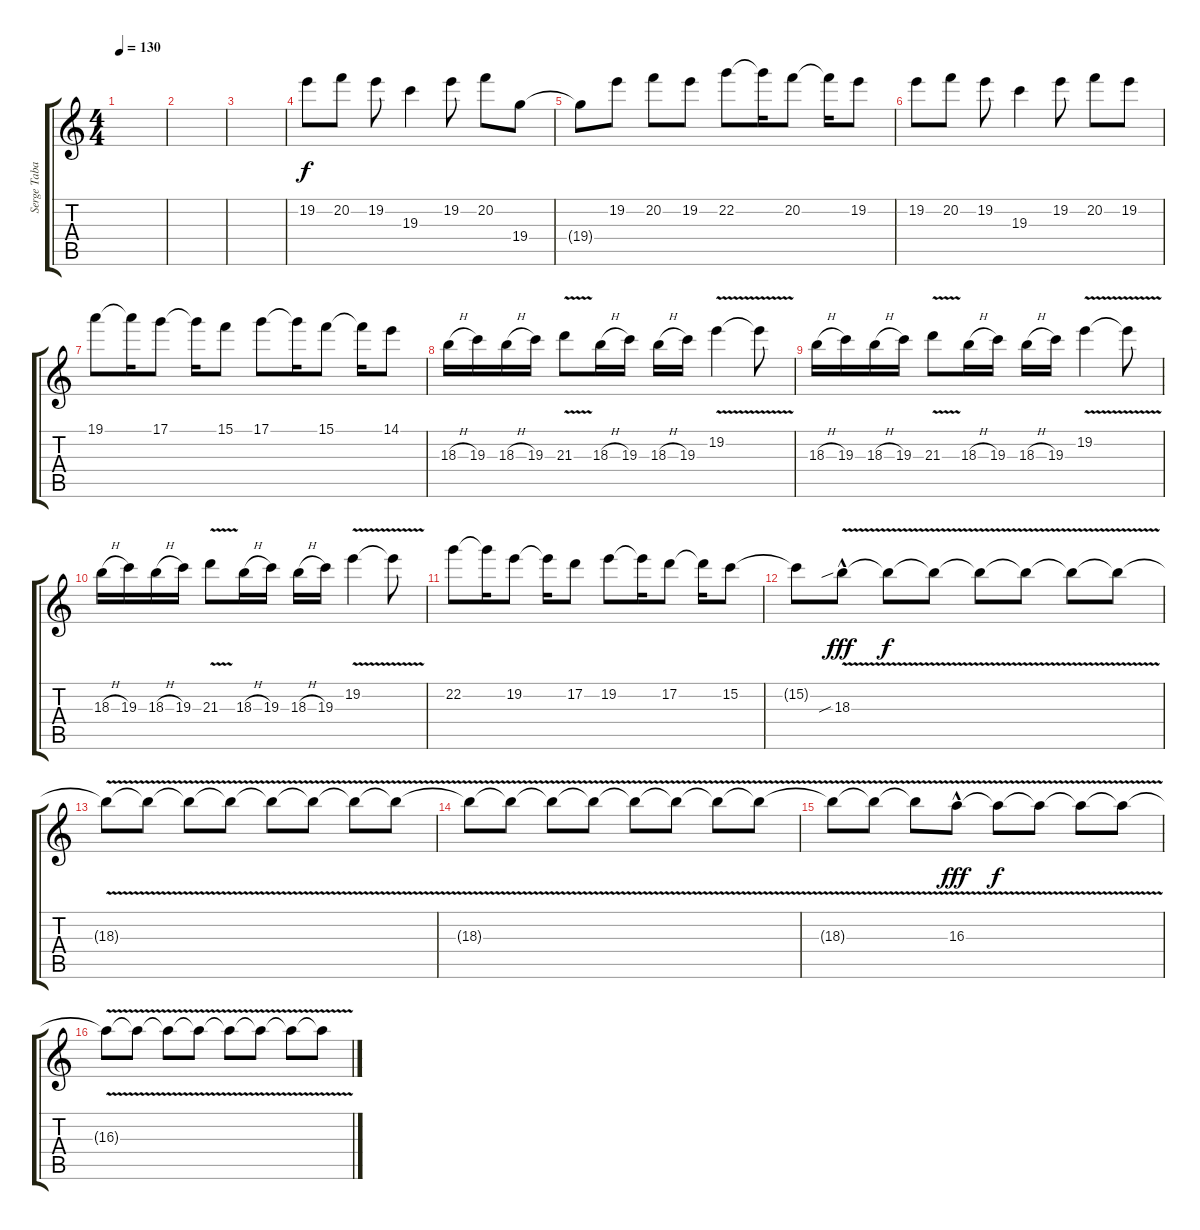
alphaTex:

\track ("Serge Tabachnikov " "Serge Taba") {instrument overdrivenguitar}
\staff {score tabs}
\tuning (D4 A3 F3 C3 G2 D2) {hide}
\ts (4 4)
\tempo 130
\clef g2
\ks c
|
|
|
19.2.8 20.2.8 19.2.8 19.3.4 19.2.8 20.2.8 19.4.8 |
19.4{t}.8 19.2.8 20.2.8 19.2.8 22.2.8 22.2{t}.16 20.2.8 20.2{t}.16 19.2.8 |
19.2.8 20.2.8 19.2.8 19.3.4 19.2.8 20.2.8 19.2.8 |
19.1.8 19.1{t}.16 17.1.8 17.1{t}.16 15.1.8 17.1.8 17.1{t}.16 15.1.8 15.1{t}.16 14.1.8 |
18.3{h}.16 19.3.16 18.3{h}.16 19.3.16 21.3{v}.8 18.3{h}.16 19.3.16 18.3{h}.16 19.3.16 19.2{v}.4 19.2{t}.8 |
18.3{h}.16 19.3.16 18.3{h}.16 19.3.16 21.3{v}.8 18.3{h}.16 19.3.16 18.3{h}.16 19.3.16 19.2{v}.4 19.2{t}.8 |
18.3{h}.16 19.3.16 18.3{h}.16 19.3.16 21.3{v}.8 18.3{h}.16 19.3.16 18.3{h}.16 19.3.16 19.2{v}.4 19.2{t}.8 |
22.2.8 22.2{t}.16 19.2.8 19.2{t}.16 17.2.8 19.2.8 19.2{t}.16 17.2.8 17.2{t}.16 15.2.8 |
15.2{t}.8 18.3{v sib hac}.8{dy fff} 18.3{v t}.8{dy f} 18.3{v t}.8 18.3{v t}.8 18.3{v t}.8 18.3{v t}.8 18.3{v t}.8 |
18.3{v t}.8 18.3{v t}.8 18.3{v t}.8 18.3{v t}.8 18.3{v t}.8 18.3{v t}.8 18.3{v t}.8 18.3{v t}.8 |
18.3{v t}.8 18.3{v t}.8 18.3{v t}.8 18.3{v t}.8 18.3{v t}.8 18.3{v t}.8 18.3{v t}.8 18.3{v t}.8 |
18.3{v t}.8 18.3{v t}.8 18.3{v t}.8 16.3{v hac}.8{dy fff} 16.3{v t}.8{dy f} 16.3{v t}.8 16.3{v t}.8 16.3{v t}.8 |
16.3{v t}.8 16.3{v t}.8 16.3{v t}.8 16.3{v t}.8 16.3{v t}.8 16.3{v t}.8 16.3{v t}.8 16.3{v t}.8
